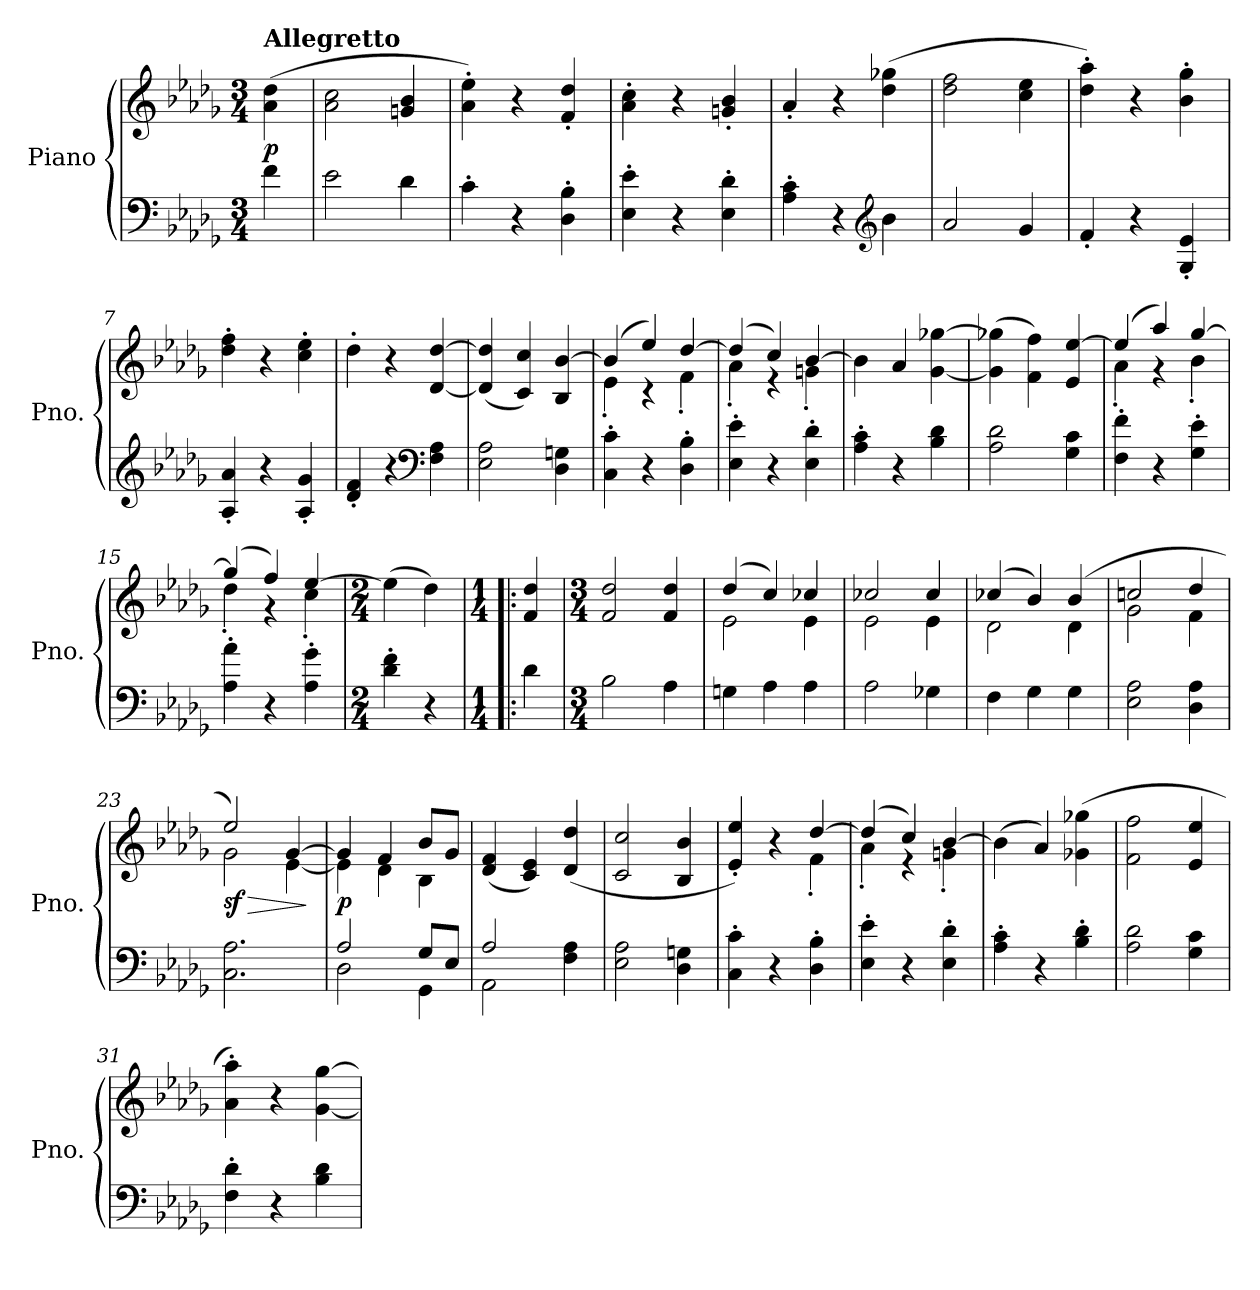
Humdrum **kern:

**kern	**kern	**dynam
*part1	*part1	*part1
*staff2	*staff1	*staff1/2
*I"Piano	*	*
*I'Pno.	*	*
*clefF4	*clefG2	*
*k[b-e-a-d-g-]	*k[b-e-a-d-g-]	*
*M3/4	*M3/4	*
=	=	=
!	!LO:TX:a:B:t=Allegretto	!
!	!	!LO:DY:b
4f\	(4a-\ 4dd-\	p
=1	=1	=1
2e-\	2a-\ 2cc\	.
4d-\	4gn/ 4b-/	.
=2	=2	=2
4c'\	4a-\' 4ee-\')	.
4r	4r	.
4D-\' 4B-\'	4f/' 4dd-/'	.
=3	=3	=3
4E-\' 4e-\'	4a-\' 4cc\'	.
4r	4r	.
4E-\' 4d-\'	4gn/' 4b-/'	.
=4	=4	=4
4A-\' 4c\'	4a-'/	.
4r	4r	.
*clefG2	*	*
4b-\	(4dd-\ 4gg-X\	.
=5	=5	=5
2a-/	2dd-\ 2ff\	.
4g-/	4cc\ 4ee-\	.
=6	=6	=6
4f'/	4dd-\' 4aa-\')	.
4r	4r	.
4G-/' 4e-/'	4b-\' 4gg-\'	.
!!LO:LB:g=z
=7	=7	=7
4A-/' 4a-/'	4dd-\' 4ff\'	.
4r	4r	.
4A-/' 4g-/'	4cc\' 4ee-\'	.
=8	=8	=8
4d-/' 4f/'	4dd-'\	.
4r	4r	.
*clefF4	*	*
4F\ 4A-\	[4d-/ [4dd-/	.
=9	=9	=9
2E-\ 2A-\	(4d-/] 4dd-/]	.
.	4c/ 4cc/)	.
4D-\ 4Gn\	4B-/ [4b-/	.
=10	=10	=10
*	*^	*
4C\' 4c\'	(4b-/]	4e-'\	.
4r	4ee-/)	4r	.
4D-\' 4B-\'	[4dd-/	4f'\	.
=11	=11	=11	=11
4E-\' 4e-\'	(4dd-/]	4a-'\	.
4r	4cc/)	4r	.
4E-\' 4d-\'	[4b-/	4gn'\	.
*	*v	*v	*
=12	=12	=12
4A-\' 4c\'	4b-\]	.
4r	4a-/	.
4B-\ 4d-\	[4g-\ [4gg-X\	.
=13	=13	=13
2A-\ 2d-\	(4g-\] 4gg-X\]	.
.	4f\ 4ff\)	.
4G-\ 4c\	4e-/ [4ee-/	.
!!LO:LB:g=z
=14	=14	=14
*	*^	*
4F\' 4f\'	(4ee-/]	4a-'\	.
4r	4aa-/)	4r	.
4G-\' 4e-\'	[4gg-/	4b-'\	.
=15	=15	=15	=15
4A-\' 4a-\'	(4gg-/]	4dd-'\	.
4r	4ff/)	4r	.
4A-\' 4g-\'	[4ee-/	4cc'\	.
*	*v	*v	*
=16	=16	=16
*M2/4	*M2/4	*
4d-\' 4f\'	(4ee-\]	.
4r	4dd-\)	.
=17!|:	=17!|:	=17!|:
*M1/4	*M1/4	*
4d-\	4f/ 4dd-/	.
=18	=18	=18
*M3/4	*M3/4	*
2B-\	2f/ 2dd-/	.
4A-\	4f/ 4dd-/	.
=19	=19	=19
*	*^	*
4Gn\	(4dd-/	2e-\	.
4A-\	4cc/)	.	.
4A-\	4cc-X/	4e-\	.
=20	=20	=20	=20
2A-\	2cc-X/	2e-\	.
4G-X\	4cc-/	4e-\	.
=21	=21	=21	=21
4F\	(4cc-X/	2d-\	.
4G-\	4b-/)	.	.
4G-\	(4b-/	4d-\	.
!!LO:LB:g=z	!!
=22	=22	=22	=22
!	!	!	!LO:DY:b
2E-\ 2A-\	2ccn/	2g-\	other-dynamics
4D-\ 4A-\	4dd-/	4f\	.
=23	=23	=23	=23
!	!	!	!LO:HP:b
!	!	!	!LO:DY:n=1:b
2.C\ 2.A-\	2ee-/)	2g-\	> sf
.	[4g-/	[4e-\	.
*	*v	*v	*
.	.	]
=24	=24	=24
*^	*^	*
!	!	!	!	!LO:DY:b
2A-/	2D-\	4g-/]	4e-\]	p
.	.	4f/	4d-\	.
8G-/L	4GG-\	8b-/L	4B-\	.
8E-/J	.	8g-/J	.	.
*	*	*v	*v	*
=25	=25	=25	=25
2A-/	2AA-\	(4d-/ 4f/	.
.	.	4c/ 4e-/)	.
4F\ 4A-\	4ryy	(4d-/ 4dd-/	.
*v	*v	*	*
=26	=26	=26
2E-\ 2A-\	2c/ 2cc/	.
4D-\ 4Gn\	4B-/ 4b-/	.
=27	=27	=27
*	*^	*
4C\' 4c\'	4e-/' 4ee-/')	2ryy	.
4r	4r	.	.
4D-\' 4B-\'	[4dd-/	4f'\	.
=28	=28	=28	=28
4E-\' 4e-\'	(4dd-/]	4a-'\	.
4r	4cc/)	4r	.
4E-\' 4d-\'	[4b-/	4gn'\	.
*	*v	*v	*
=29	=29	=29
4A-\' 4c\'	(4b-\]	.
4r	4a-/)	.
4B-\' 4d-\'	(4g-X\ 4gg-X\	.
!!LO:PB:g=z
=30	=30	=30
2A-\ 2d-\	2f\ 2ff\	.
4G-\ 4c\	4e-/ 4ee-/	.
=31	=31	=31
4F\' 4d-\'	4a-\' 4aa-\')	.
4r	4r	.
4B-\ 4d-\	[4g-\ [4gg-\	.
=	=	=
*-	*-	*-
